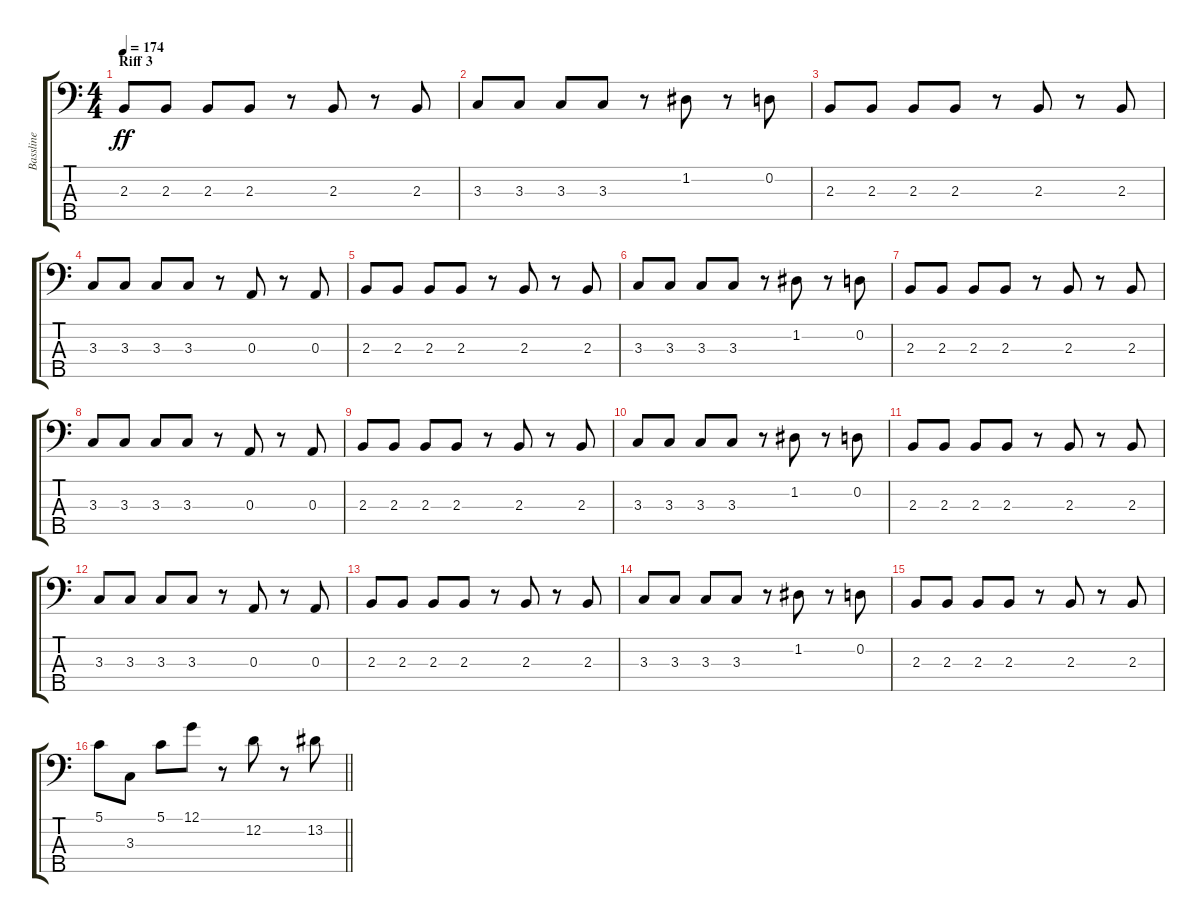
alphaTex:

\track ("Bassline" "Bassline") {instrument electricbassfinger}
\staff {score tabs}
\tuning (G2 D2 A1 E1 B0) {hide}
\ts (4 4)
\section ("" "Riff 3")
\tempo 174
\clef f4
\ks c
2.3.8{dy ff} 2.3.8 2.3.8 2.3.8 r.8 2.3.8 r.8 2.3.8 |
3.3.8 3.3.8 3.3.8 3.3.8 r.8 1.2.8 r.8 0.2.8 |
2.3.8 2.3.8 2.3.8 2.3.8 r.8 2.3.8 r.8 2.3.8 |
3.3.8 3.3.8 3.3.8 3.3.8 r.8 0.3.8 r.8 0.3.8 |
2.3.8 2.3.8 2.3.8 2.3.8 r.8 2.3.8 r.8 2.3.8 |
3.3.8 3.3.8 3.3.8 3.3.8 r.8 1.2.8 r.8 0.2.8 |
2.3.8 2.3.8 2.3.8 2.3.8 r.8 2.3.8 r.8 2.3.8 |
3.3.8 3.3.8 3.3.8 3.3.8 r.8 0.3.8 r.8 0.3.8 |
2.3.8 2.3.8 2.3.8 2.3.8 r.8 2.3.8 r.8 2.3.8 |
3.3.8 3.3.8 3.3.8 3.3.8 r.8 1.2.8 r.8 0.2.8 |
2.3.8 2.3.8 2.3.8 2.3.8 r.8 2.3.8 r.8 2.3.8 |
3.3.8 3.3.8 3.3.8 3.3.8 r.8 0.3.8 r.8 0.3.8 |
2.3.8 2.3.8 2.3.8 2.3.8 r.8 2.3.8 r.8 2.3.8 |
3.3.8 3.3.8 3.3.8 3.3.8 r.8 1.2.8 r.8 0.2.8 |
2.3.8 2.3.8 2.3.8 2.3.8 r.8 2.3.8 r.8 2.3.8 |
\barLineRight lightlight
5.1.8 3.3.8 5.1.8 12.1.8 r.8 12.2.8 r.8 13.2.8
